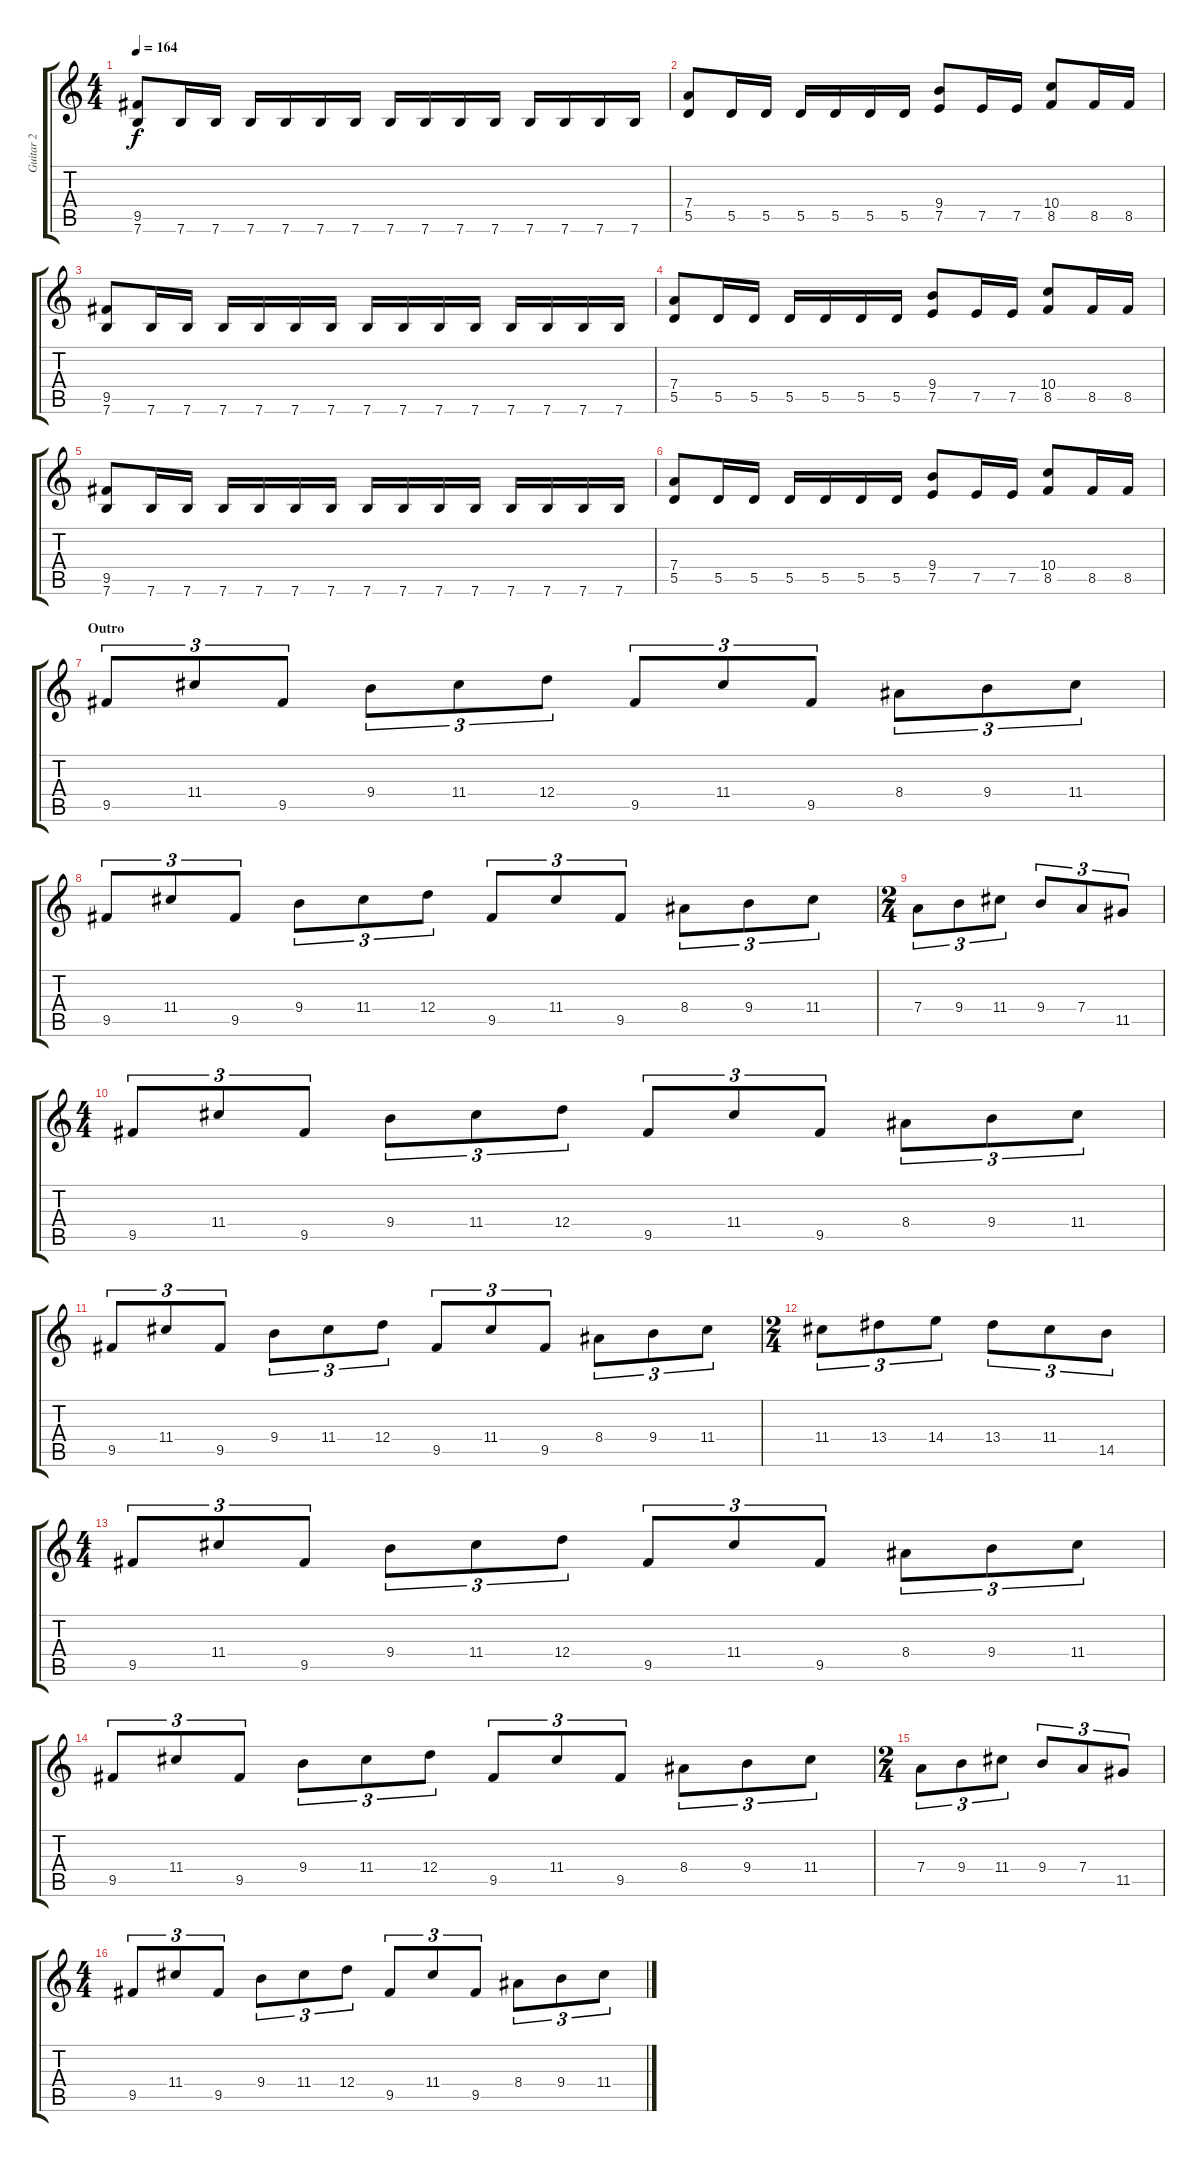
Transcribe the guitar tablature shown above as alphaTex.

\track ("Guitar 2" "Guitar 2") {instrument distortionguitar}
\staff {score tabs}
\tuning (E4 B3 G3 D3 A2 E2) {hide}
\ts (4 4)
\tempo 164
\clef g2
\ks c
(9.5 7.6).8{dy f} 7.6.16 7.6.16 7.6.16 7.6.16 7.6.16 7.6.16 7.6.16 7.6.16 7.6.16 7.6.16 7.6.16 7.6.16 7.6.16 7.6.16 |
(7.4 5.5).8 5.5.16 5.5.16 5.5.16 5.5.16 5.5.16 5.5.16 (9.4 7.5).8 7.5.16 7.5.16 (10.4 8.5).8 8.5.16 8.5.16 |
(9.5 7.6).8 7.6.16 7.6.16 7.6.16 7.6.16 7.6.16 7.6.16 7.6.16 7.6.16 7.6.16 7.6.16 7.6.16 7.6.16 7.6.16 7.6.16 |
(7.4 5.5).8 5.5.16 5.5.16 5.5.16 5.5.16 5.5.16 5.5.16 (9.4 7.5).8 7.5.16 7.5.16 (10.4 8.5).8 8.5.16 8.5.16 |
(9.5 7.6).8 7.6.16 7.6.16 7.6.16 7.6.16 7.6.16 7.6.16 7.6.16 7.6.16 7.6.16 7.6.16 7.6.16 7.6.16 7.6.16 7.6.16 |
(7.4 5.5).8 5.5.16 5.5.16 5.5.16 5.5.16 5.5.16 5.5.16 (9.4 7.5).8 7.5.16 7.5.16 (10.4 8.5).8 8.5.16 8.5.16 |
\section ("" "Outro")
9.5.8{tu (3 2)} 11.4.8{tu (3 2)} 9.5.8{tu (3 2)} 9.4.8{tu (3 2)} 11.4.8{tu (3 2)} 12.4.8{tu (3 2)} 9.5.8{tu (3 2)} 11.4.8{tu (3 2)} 9.5.8{tu (3 2)} 8.4.8{tu (3 2)} 9.4.8{tu (3 2)} 11.4.8{tu (3 2)} |
9.5.8{tu (3 2)} 11.4.8{tu (3 2)} 9.5.8{tu (3 2)} 9.4.8{tu (3 2)} 11.4.8{tu (3 2)} 12.4.8{tu (3 2)} 9.5.8{tu (3 2)} 11.4.8{tu (3 2)} 9.5.8{tu (3 2)} 8.4.8{tu (3 2)} 9.4.8{tu (3 2)} 11.4.8{tu (3 2)} |
\ts (2 4)
7.4.8{tu (3 2)} 9.4.8{tu (3 2)} 11.4.8{tu (3 2)} 9.4.8{tu (3 2)} 7.4.8{tu (3 2)} 11.5.8{tu (3 2)} |
\ts (4 4)
9.5.8{tu (3 2)} 11.4.8{tu (3 2)} 9.5.8{tu (3 2)} 9.4.8{tu (3 2)} 11.4.8{tu (3 2)} 12.4.8{tu (3 2)} 9.5.8{tu (3 2)} 11.4.8{tu (3 2)} 9.5.8{tu (3 2)} 8.4.8{tu (3 2)} 9.4.8{tu (3 2)} 11.4.8{tu (3 2)} |
9.5.8{tu (3 2)} 11.4.8{tu (3 2)} 9.5.8{tu (3 2)} 9.4.8{tu (3 2)} 11.4.8{tu (3 2)} 12.4.8{tu (3 2)} 9.5.8{tu (3 2)} 11.4.8{tu (3 2)} 9.5.8{tu (3 2)} 8.4.8{tu (3 2)} 9.4.8{tu (3 2)} 11.4.8{tu (3 2)} |
\ts (2 4)
11.4.8{tu (3 2)} 13.4.8{tu (3 2)} 14.4.8{tu (3 2)} 13.4.8{tu (3 2)} 11.4.8{tu (3 2)} 14.5.8{tu (3 2)} |
\ts (4 4)
9.5.8{tu (3 2)} 11.4.8{tu (3 2)} 9.5.8{tu (3 2)} 9.4.8{tu (3 2)} 11.4.8{tu (3 2)} 12.4.8{tu (3 2)} 9.5.8{tu (3 2)} 11.4.8{tu (3 2)} 9.5.8{tu (3 2)} 8.4.8{tu (3 2)} 9.4.8{tu (3 2)} 11.4.8{tu (3 2)} |
9.5.8{tu (3 2)} 11.4.8{tu (3 2)} 9.5.8{tu (3 2)} 9.4.8{tu (3 2)} 11.4.8{tu (3 2)} 12.4.8{tu (3 2)} 9.5.8{tu (3 2)} 11.4.8{tu (3 2)} 9.5.8{tu (3 2)} 8.4.8{tu (3 2)} 9.4.8{tu (3 2)} 11.4.8{tu (3 2)} |
\ts (2 4)
7.4.8{tu (3 2)} 9.4.8{tu (3 2)} 11.4.8{tu (3 2)} 9.4.8{tu (3 2)} 7.4.8{tu (3 2)} 11.5.8{tu (3 2)} |
\ts (4 4)
9.5.8{tu (3 2)} 11.4.8{tu (3 2)} 9.5.8{tu (3 2)} 9.4.8{tu (3 2)} 11.4.8{tu (3 2)} 12.4.8{tu (3 2)} 9.5.8{tu (3 2)} 11.4.8{tu (3 2)} 9.5.8{tu (3 2)} 8.4.8{tu (3 2)} 9.4.8{tu (3 2)} 11.4.8{tu (3 2)}
